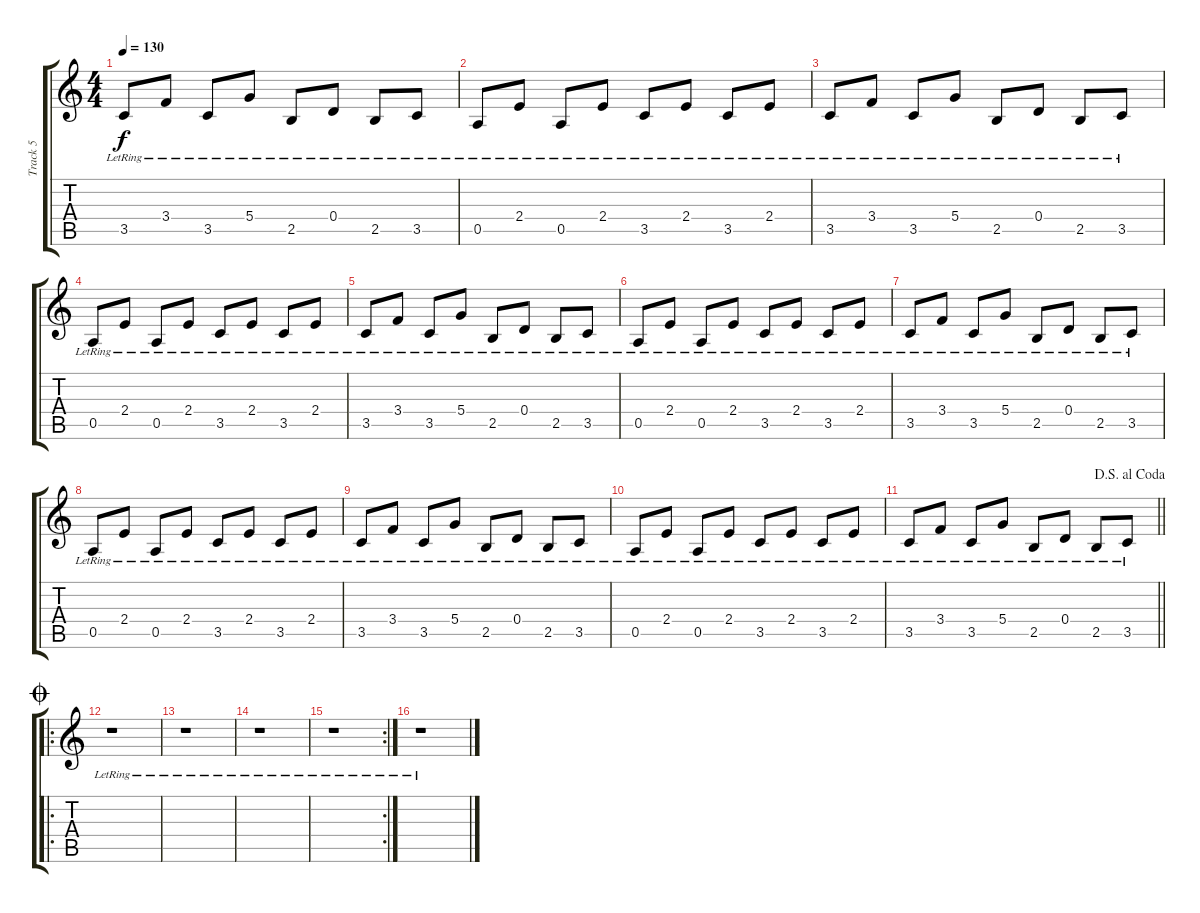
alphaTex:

\track ("Track 5" "Track 5") {instrument electricguitarjazz}
\staff {score tabs}
\tuning (E4 B3 G3 D3 A2 E2) {hide}
\ts (4 4)
\tempo 130
\clef g2
\ks c
3.5{lr}.8{dy f} 3.4{lr}.8 3.5{lr}.8 5.4{lr}.8 2.5{lr}.8 0.4{lr}.8 2.5{lr}.8 3.5{lr}.8 |
0.5{lr}.8 2.4{lr}.8 0.5{lr}.8 2.4{lr}.8 3.5{lr}.8 2.4{lr}.8 3.5{lr}.8 2.4{lr}.8 |
3.5{lr}.8 3.4{lr}.8 3.5{lr}.8 5.4{lr}.8 2.5{lr}.8 0.4{lr}.8 2.5{lr}.8 3.5{lr}.8 |
0.5{lr}.8 2.4{lr}.8 0.5{lr}.8 2.4{lr}.8 3.5{lr}.8 2.4{lr}.8 3.5{lr}.8 2.4{lr}.8 |
3.5{lr}.8 3.4{lr}.8 3.5{lr}.8 5.4{lr}.8 2.5{lr}.8 0.4{lr}.8 2.5{lr}.8 3.5{lr}.8 |
0.5{lr}.8 2.4{lr}.8 0.5{lr}.8 2.4{lr}.8 3.5{lr}.8 2.4{lr}.8 3.5{lr}.8 2.4{lr}.8 |
3.5{lr}.8 3.4{lr}.8 3.5{lr}.8 5.4{lr}.8 2.5{lr}.8 0.4{lr}.8 2.5{lr}.8 3.5{lr}.8 |
0.5{lr}.8 2.4{lr}.8 0.5{lr}.8 2.4{lr}.8 3.5{lr}.8 2.4{lr}.8 3.5{lr}.8 2.4{lr}.8 |
3.5{lr}.8 3.4{lr}.8 3.5{lr}.8 5.4{lr}.8 2.5{lr}.8 0.4{lr}.8 2.5{lr}.8 3.5{lr}.8 |
0.5{lr}.8 2.4{lr}.8 0.5{lr}.8 2.4{lr}.8 3.5{lr}.8 2.4{lr}.8 3.5{lr}.8 2.4{lr}.8 |
\jump dalsegnoalcoda
\barLineRight lightlight
3.5{lr}.8 3.4{lr}.8 3.5{lr}.8 5.4{lr}.8 2.5{lr}.8 0.4{lr}.8 2.5{lr}.8 3.5{lr}.8 |
\ro
\jump coda
r.1 |
r.1 |
r.1 |
\rc 2
r.1 |
r.1
